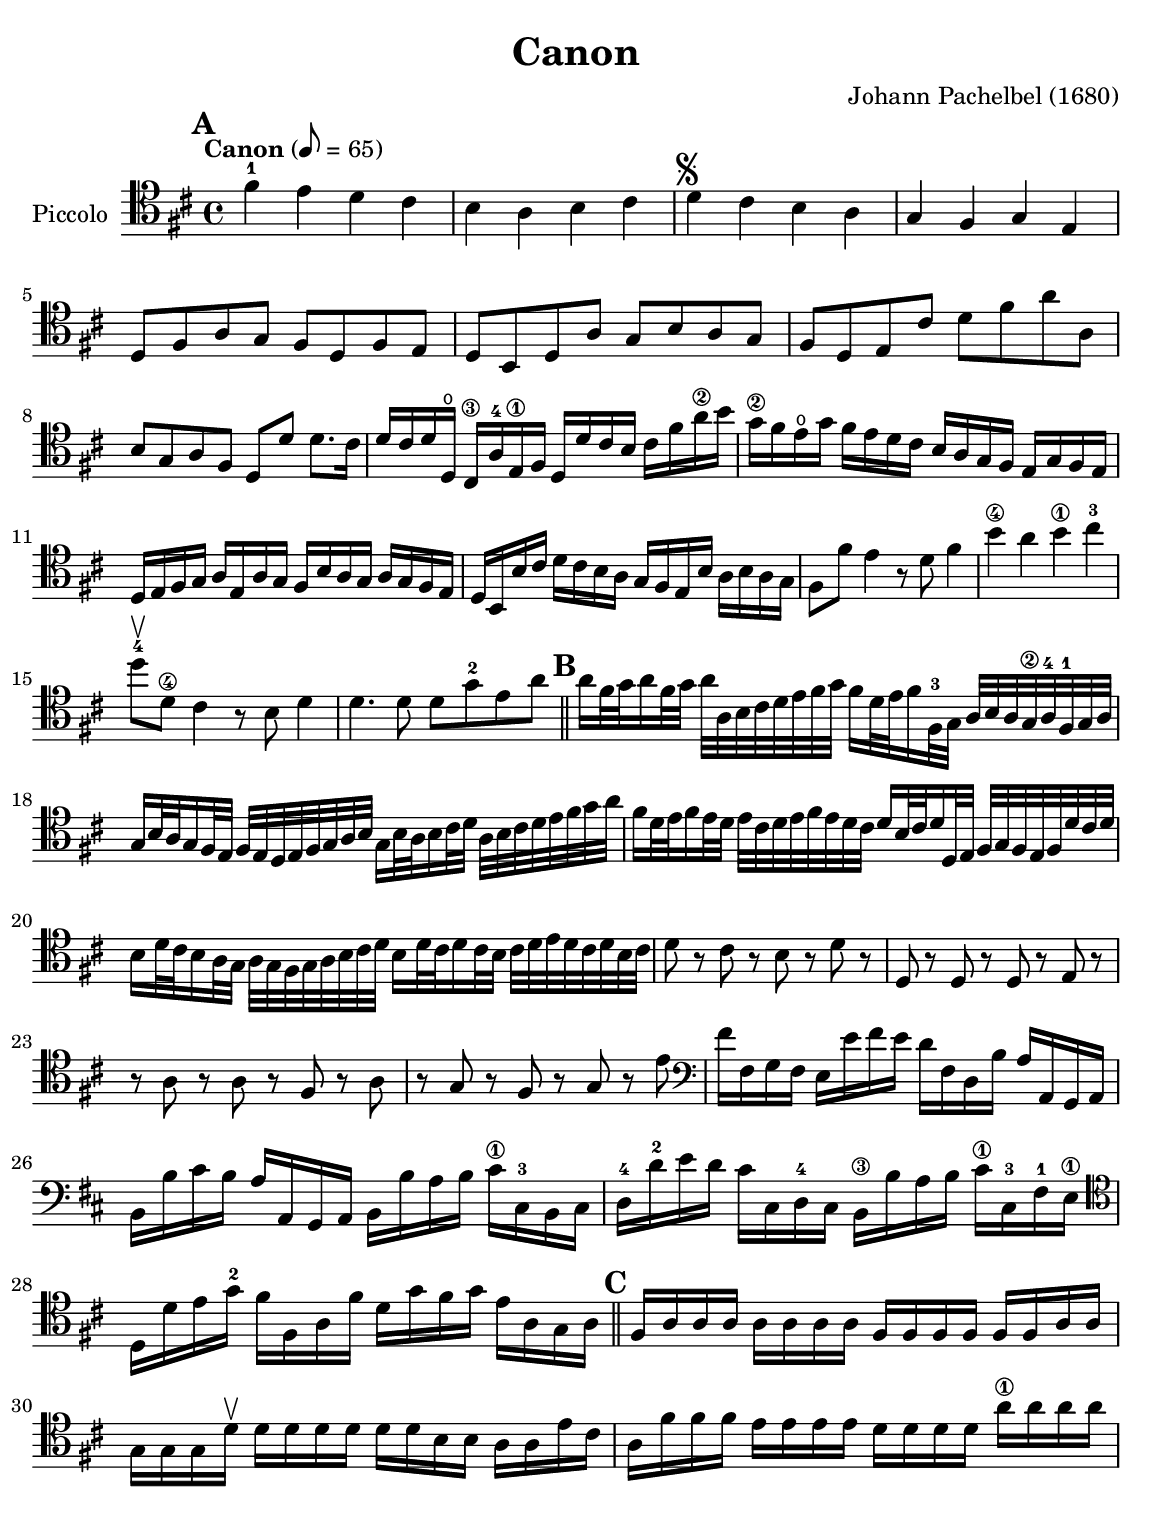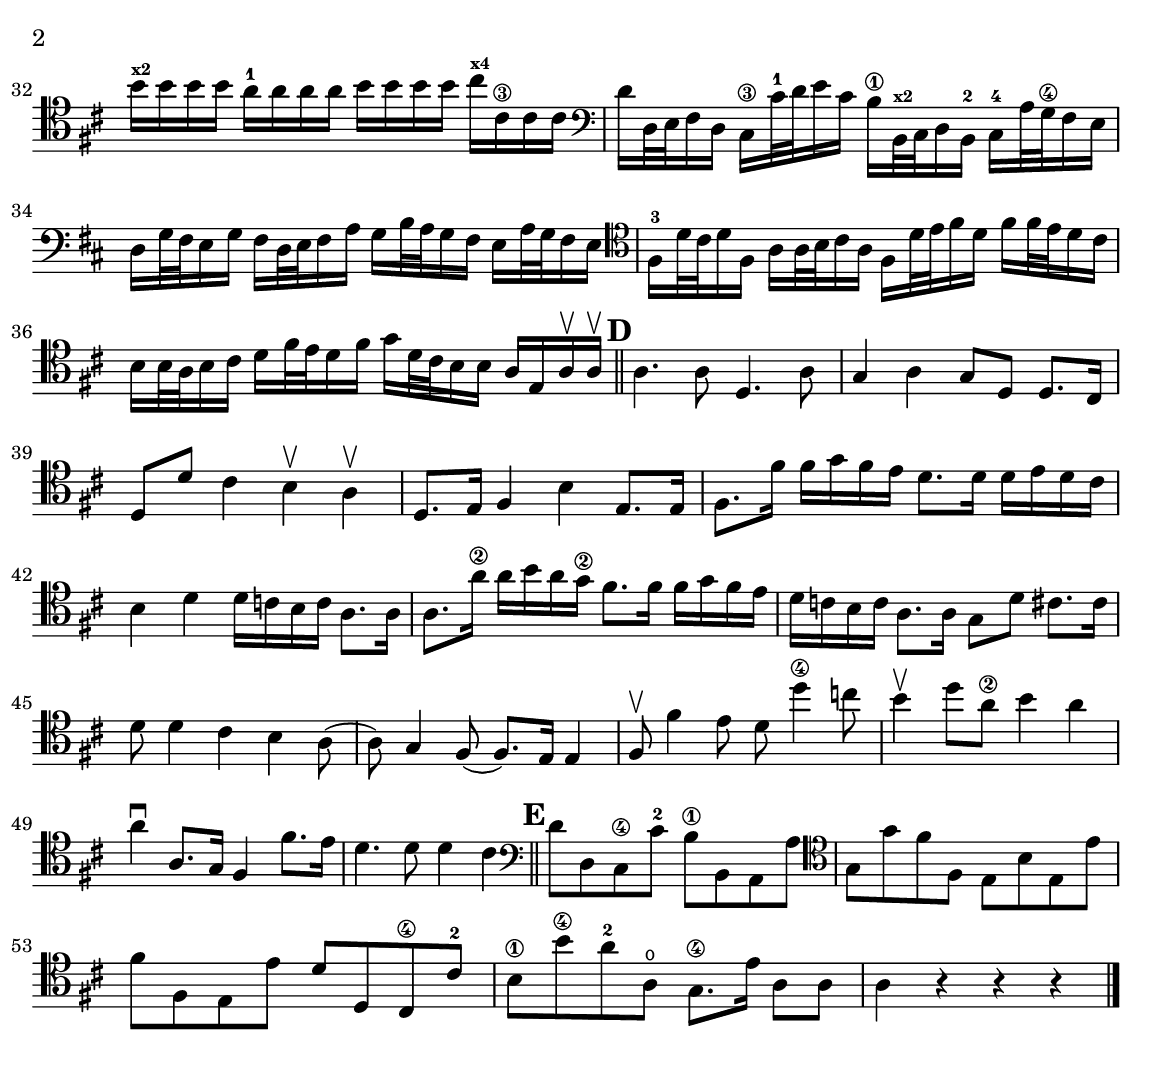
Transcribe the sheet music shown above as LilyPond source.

#(set-global-staff-size 21)

\version "2.18.2"

\header {
  title    = "Canon"
  composer = "Johann Pachelbel (1680)"
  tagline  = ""
}

\language "italiano"

% iPad Pro 12.9

\paper {
  paper-width  = 195\mm
  paper-height = 260\mm
%  indent = #0
  page-count = #2
  line-width = #184
%  ragged-last = ##t
  ragged-last-bottom = ##t
  ragged-bottom = ##f
}

\score {
  \new Staff
  \with {instrumentName = #"Piccolo "}
  {
    \override Hairpin.to-barline = ##f
    \tempo "Canon" 8 = 65
    \time 4/4
    \key re \major
    \clef "tenor"
    \set fingeringOrientations = #'(left)

    \compressFullBarRests

    \mark \default
    fad'4-1 mi'4 re'4 dod'4                                                % 3
    si4 la4 si4 dod'4                                                    % 4
    re'4^\markup{\musicglyph #"scripts.segno"} dod'4 si4 la4             % 5
    sol4 fad4 sol4 mi4                                                   % 6
    re8 fad8 la8 sol8 fad8 re8 fad8 mi8                                  % 7
    re8 si,8 re8 la8 sol8 si8 la8 sol8                                   % 8
    fad8 re8 mi8 dod'8 re'8 fad'8 la'8 la8                               % 9
    si8 sol8 la8 fad8 re8 re'8 re'8. dod'16                              % 10
    re'16 dod'16 re'16 re16\open dod16\3 la16-4
    mi16\1 fad16 re16 re'16 dod'16 si16
    \clef "tenor"
    dod'16 fad'16 la'16\2 si'16                                          % 11
    sol'16\2 fad'16 mi'16\open sol'16 fad'16 mi'16 re'16 dod'16
    si16 la16 sol16 fad16 mi16 sol16 fad16 mi16                          % 12
    re16 mi16 fad16 sol16 la16 mi16 la16 sol16
    fad16 si16 la16 sol16 la16 sol16 fad16 mi16                          % 13
    re16 si,16 si16 dod'16 re'16 dod'16 si16 la16
    sol16 fad16 mi16 si16 la16 si16 la16 sol16                           % 14
    \clef "tenor"
    fad8 fad'8 mi'4 r8 re'8 fad'4 si'4\4 la'4 si'4\1 dod''4-3            % 15
    re''8\upbow-4 re'8\4 dod'4 r8 si8 re'4                               % 16
    re'4. re'8 re'8 sol'8-2 mi'8 la'8                                    % 17
    \bar "||"
    \mark \default
    la'16 fad'32 sol'32 la'16 fad'32 sol'32 la'32
    la32 si32 dod'32 re'32 mi'32 fad'32 sol'32                           % 18
    fad'16 re'32 mi'32 fad'16 fad32-3 sol32 
    la32 si32 la32 sol32\2 la32-4fad32-1 sol32 la32                      % 19
    sol16 si32 la32 sol16 fad32 mi32
    fad32 mi32 re32 mi32 fad32 sol32 la32 si32
    sol16 si32 la32 si16 dod'32 re'32
    la32 si32 dod'32 re'32 mi'32 fad'32 sol'32 la'32                     % 20
    fad'16 re'32 mi'32 fad'16 mi'32 re'32
    mi'32 dod'32 re'32 mi'32 fad'32 mi'32 re'32 dod'32
    re'16 si32 dod'32 re'16 re32 mi32
    fad32 sol32 fad32 mi32 fad32 re'32 dod'32 re'32                      % 21
    si16 re'32 dod'32 si16 la32 sol32
    la32 sol32 fad32 sol32 la32 si32 dod'32 re'32
    si16 re'32 dod'32 re'16 dod'32 si32
    dod'32 re'32 mi'32 re'32 dod'32 re'32 si32 dod'32                    % 22
    re'8 r8 dod'8 r8 si8 r8 re'8 r8                                      % 23
    re8 r8 re8 r8 re8 r8 mi8 r8                                          % 24
    r8 la8 r8 la8 r8 fad8 r8 la8                                         % 25
    r8 sol8 r8 fad8 r8 sol8 r8 mi'8                                      % 26
    \clef "bass"
    fad'16 fad16 sol16 fad16 mi16 mi'16 fad'16 mi'16
    re'16 fad16 re16 si16 la16 la,16 sol,16 la,16                        % 27
    si,16 si16 dod'16 si16 la16 la,16 sol,16 la,16
    si,16 si16 la16 si16 dod'16\1 dod16-3 si,16 dod16                    % 28
    re16-4 re'16-2 mi'16 re'16 dod'16 dod16 re16-4 dod16
    si,16\3 si16 la16 si16 dod'16\1 dod16-3 fad16-1 mi16\1               % 29
    \clef "tenor"
    re16 re'16 mi'16 sol'16-2 fad'16 fad16 la16 fad'16
    re'16 sol'16 fad'16 sol'16 mi'16 la16 sol16 la16                     % 30
    \bar "||"
    \mark \default
    fad16 la16 la16 la16 la16 la16 la16 la16
    fad16 fad16 fad16 fad16 fad16 fad16 la16 la16                        % 31
    sol16 sol16 sol16 re'16\upbow re'16 re'16 re'16 re'16
    re'16 re'16 si16 si16 la16 la16 mi'16 dod'16                         % 32
    la16 fad'16 fad'16 fad'16  mi'16 mi'16 mi'16 mi'16
    re'16 re'16 re'16 re'16
    la'16\1 la'16 la'16 la'16                                            % 33
    si'16^\markup{\bold\teeny x2} si'16 si'16 si'16
    la'16-1 la'16 la'16 la'16 si'16 si'16 si'16 si'16
    dod''16^\markup{\bold\teeny x4} dod'16\3 dod'16 dod'16               % 34
    \clef "bass"
    re'16 re32 mi32 fad16 re16 dod16\3 dod'32-1 re'32 mi'16 dod'16
    si16\1 si,32^\markup{\bold\teeny x2} dod32 re16
    si,16-2 dod16-4 la32 sol32\4 fad16 mi16                              % 35
    re16 sol32 fad32 mi16 sol16  fad16 re32 mi32 fad16 la16
    sol16 si32 la32 sol16 fad16  mi16 la32 sol32 fad16 mi16              % 36
    \clef "tenor"
    fad16-3 re'32 dod'32 re'16 fad16 la16 la32 si32 dod'16 la16
    fad16 re'32 mi'32 fad'16 re'16  fad'16 fad'32 mi'32 re'16 dod'16     % 37
    si16 si32 la32 si16 dod'16  re'16 fad'32 mi'32 re'16 fad'16
    sol'16 re'32 dod'32 si16 si16   la16 mi16 la16\upbow la16\upbow      % 38
    \bar "||"
    \mark \default
    \clef "tenor"
    la4. la8 re4. la8                                                    % 39
    sol4 la4 sol8 re8 re8. dod16                                         % 40
    re8 re'8 dod'4 si4\upbow la4\upbow                                   % 41
    re8. mi16 fad4 si4 mi8. mi16                                         % 42
    fad8. fad'16 fad'16 sol'16 fad'16 mi'16 re'8. re'16
    re'16 mi'16 re'16 dod'16                                             % 43
    si4 re'4 re'16 do'16 si16 do'16 la8. la16                            % 44
    la8. la'16\2 la'16 si'16 la'16 sol'16\2 fad'8. fad'16
    fad'16 sol'16 fad'16 mi'16                                           % 45
    re'16 do'16 si16 do'16 la8. la16 sol8 re'8 dod'8. dod'16             % 46
    re'8 re'4 dod'4 si4 la8(                                             % 47
    la8) sol4 fad8( fad8.) mi16 mi4                                      % 48
    fad8\upbow fad'4 mi'8
    re'8 re''4\4 do''8                                                   % 49
    si'4\upbow re''8 la'8\2 si'4 la'4                                    % 50
    la'4\downbow
    la8. sol16 fad4 fad'8. mi'16                                         % 51
    re'4. re'8 re'4 dod'4                                                % 52
    \mark \default
    \bar "||"
    \clef "bass"
    re'8 re8 dod8\4 dod'8-2 si8\1 si,8 la,8 la8                          % 53
    \clef "tenor"
    sol8 sol'8 fad'8 fad8  mi8 si8 mi8 mi'8                              % 54
    fad'8 fad8 mi8 mi'8  re'8 re8 dod8\4 dod'8-2                         % 55
    si8\1 si'8\4 la'8-2 la8\open sol8.\4 mi'16 la8 la8                               % 56
    la4 r4 r4 r4                                                         % 57
    \bar "|."
  }
}
